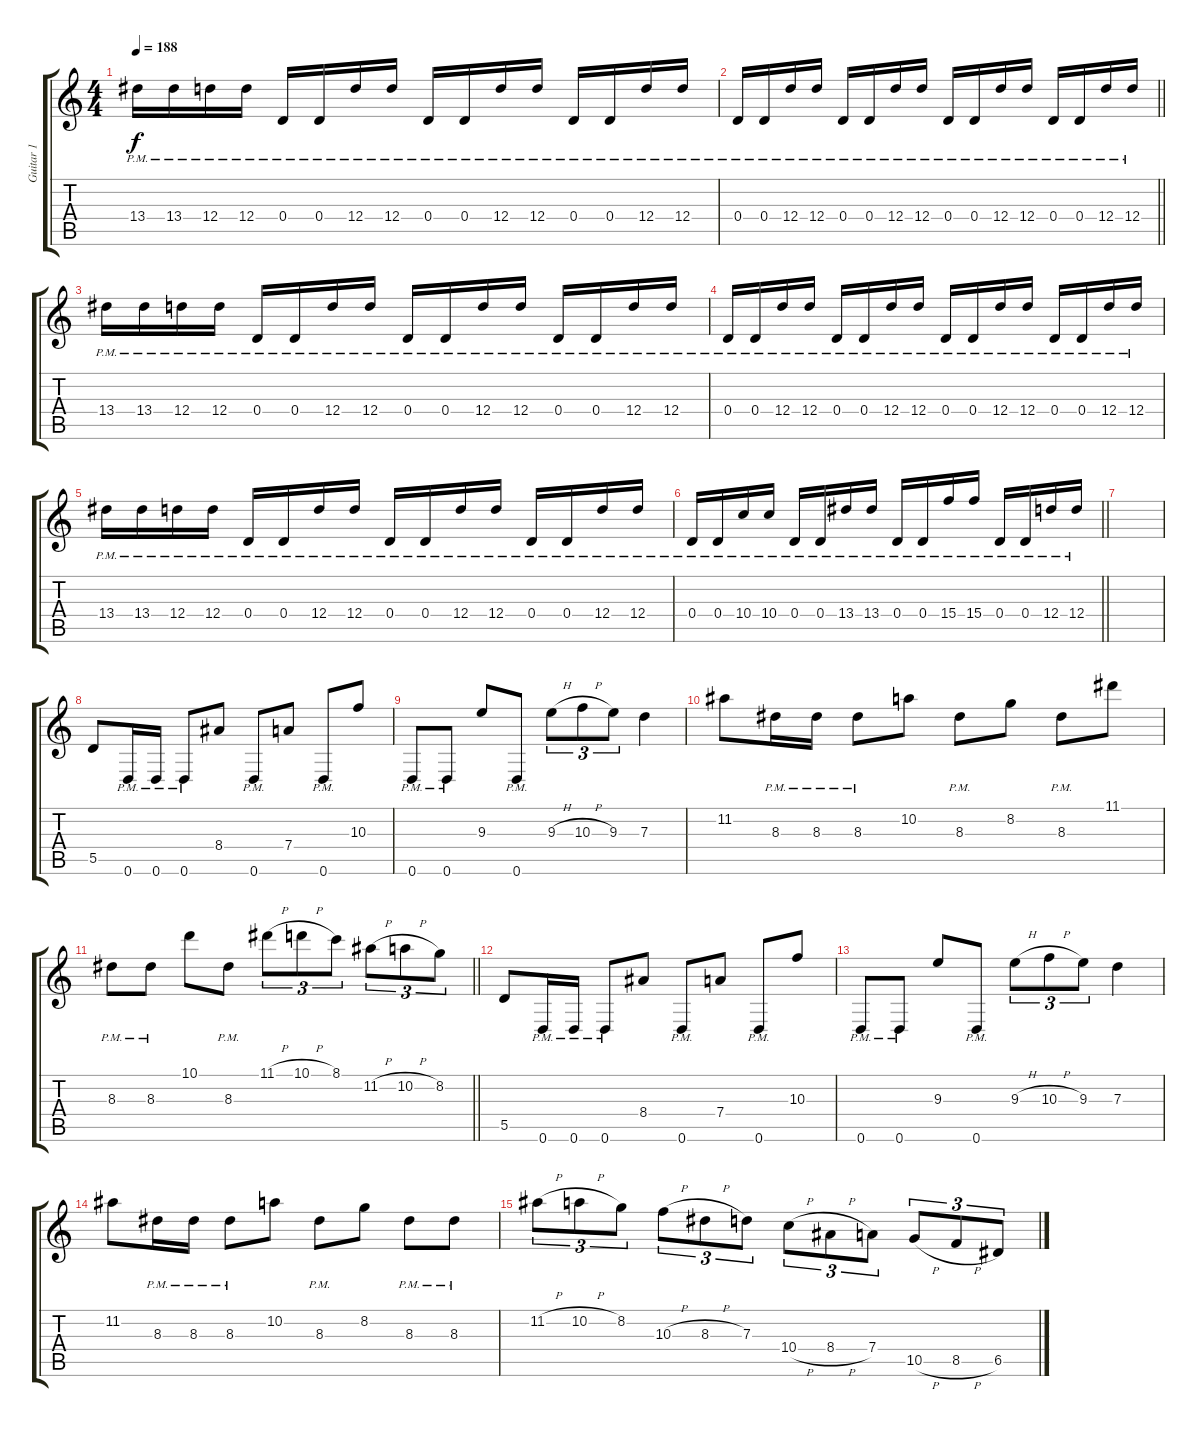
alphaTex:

\track ("Guitar 1" "Guitar 1") {instrument distortionguitar}
\staff {score tabs}
\tuning (E4 B3 G3 D3 A2 D2) {hide}
\ts (4 4)
\tempo 188
\clef g2
\ks c
13.4{pm}.16{dy f} 13.4{pm}.16 12.4{pm}.16 12.4{pm}.16 0.4{pm}.16 0.4{pm}.16 12.4{pm}.16 12.4{pm}.16 0.4{pm}.16 0.4{pm}.16 12.4{pm}.16 12.4{pm}.16 0.4{pm}.16 0.4{pm}.16 12.4{pm}.16 12.4{pm}.16 |
\barLineRight lightlight
0.4{pm}.16 0.4{pm}.16 12.4{pm}.16 12.4{pm}.16 0.4{pm}.16 0.4{pm}.16 12.4{pm}.16 12.4{pm}.16 0.4{pm}.16 0.4{pm}.16 12.4{pm}.16 12.4{pm}.16 0.4{pm}.16 0.4{pm}.16 12.4{pm}.16 12.4{pm}.16 |
13.4{pm}.16 13.4{pm}.16 12.4{pm}.16 12.4{pm}.16 0.4{pm}.16 0.4{pm}.16 12.4{pm}.16 12.4{pm}.16 0.4{pm}.16 0.4{pm}.16 12.4{pm}.16 12.4{pm}.16 0.4{pm}.16 0.4{pm}.16 12.4{pm}.16 12.4{pm}.16 |
0.4{pm}.16 0.4{pm}.16 12.4{pm}.16 12.4{pm}.16 0.4{pm}.16 0.4{pm}.16 12.4{pm}.16 12.4{pm}.16 0.4{pm}.16 0.4{pm}.16 12.4{pm}.16 12.4{pm}.16 0.4{pm}.16 0.4{pm}.16 12.4{pm}.16 12.4{pm}.16 |
13.4{pm}.16 13.4{pm}.16 12.4{pm}.16 12.4{pm}.16 0.4{pm}.16 0.4{pm}.16 12.4{pm}.16 12.4{pm}.16 0.4{pm}.16 0.4{pm}.16 12.4{pm}.16 12.4{pm}.16 0.4{pm}.16 0.4{pm}.16 12.4{pm}.16 12.4{pm}.16 |
\barLineRight lightlight
0.4{pm}.16 0.4{pm}.16 10.4{pm}.16 10.4{pm}.16 0.4{pm}.16 0.4{pm}.16 13.4{pm}.16 13.4{pm}.16 0.4{pm}.16 0.4{pm}.16 15.4{pm}.16 15.4{pm}.16 0.4{pm}.16 0.4{pm}.16 12.4{pm}.16 12.4{pm}.16 |
|
5.5.8 0.6{pm}.16 0.6{pm}.16 0.6{pm}.8 8.4.8 0.6{pm}.8 7.4.8 0.6{pm}.8 10.3.8 |
0.6{pm}.8 0.6{pm}.8 9.3.8 0.6{pm}.8 9.3{h}.8{tu (3 2)} 10.3{h}.8{tu (3 2)} 9.3.8{tu (3 2)} 7.3.4 |
11.2.8 8.3{pm}.16 8.3{pm}.16 8.3{pm}.8 10.2.8 8.3{pm}.8 8.2.8 8.3{pm}.8 11.1.8 |
\barLineRight lightlight
8.3{pm}.8 8.3{pm}.8 10.1.8 8.3{pm}.8 11.1{h}.8{tu (3 2)} 10.1{h}.8{tu (3 2)} 8.1.8{tu (3 2)} 11.2{h}.8{tu (3 2)} 10.2{h}.8{tu (3 2)} 8.2.8{tu (3 2)} |
5.5.8 0.6{pm}.16 0.6{pm}.16 0.6{pm}.8 8.4.8 0.6{pm}.8 7.4.8 0.6{pm}.8 10.3.8 |
0.6{pm}.8 0.6{pm}.8 9.3.8 0.6{pm}.8 9.3{h}.8{tu (3 2)} 10.3{h}.8{tu (3 2)} 9.3.8{tu (3 2)} 7.3.4 |
11.2.8 8.3{pm}.16 8.3{pm}.16 8.3{pm}.8 10.2.8 8.3{pm}.8 8.2.8 8.3{pm}.8 8.3{pm}.8 |
11.2{h}.8{tu (3 2)} 10.2{h}.8{tu (3 2)} 8.2.8{tu (3 2)} 10.3{h}.8{tu (3 2)} 8.3{h}.8{tu (3 2)} 7.3.8{tu (3 2)} 10.4{h}.8{tu (3 2)} 8.4{h}.8{tu (3 2)} 7.4.8{tu (3 2)} 10.5{h}.8{tu (3 2)} 8.5{h}.8{tu (3 2)} 6.5.8{tu (3 2)}
